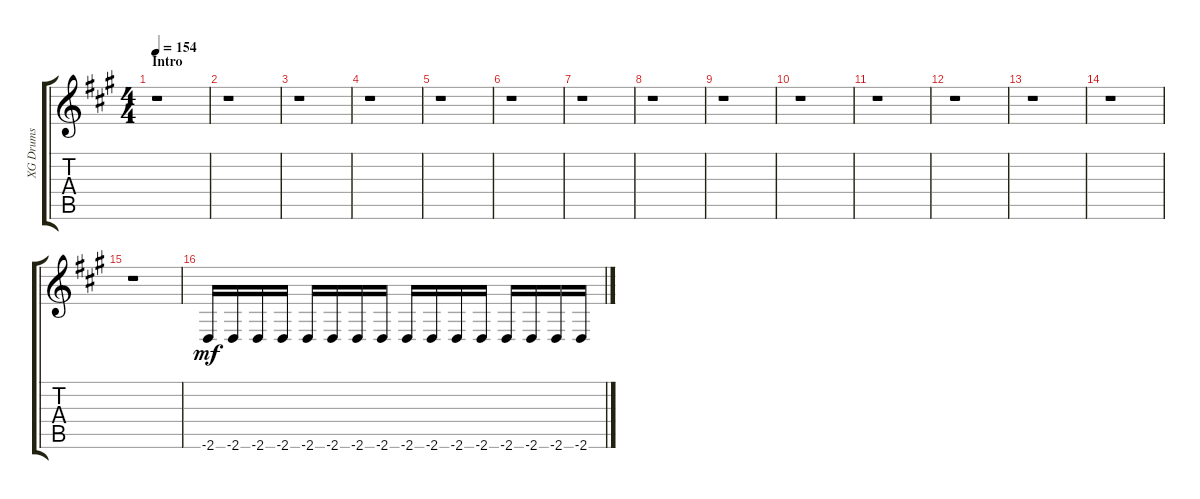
\track ("XG Drums" "XG Drums") {instrument acousticguitarnylon}
\staff {score tabs}
\tuning (E4 B3 G3 D3 A2 E2) {hide}
\ts (4 4)
\section ("" "Intro")
\tempo 154
\clef g2
\ks a
r.1{dy mf instrument acousticguitarnylon} |
r.1 |
r.1 |
r.1 |
r.1 |
r.1 |
r.1 |
r.1 |
r.1 |
r.1 |
r.1 |
r.1 |
r.1 |
r.1 |
r.1 |
-2.6.16 -2.6.16 -2.6.16 -2.6.16 -2.6.16 -2.6.16 -2.6.16 -2.6.16 -2.6.16 -2.6.16 -2.6.16 -2.6.16 -2.6.16 -2.6.16 -2.6.16 -2.6.16
